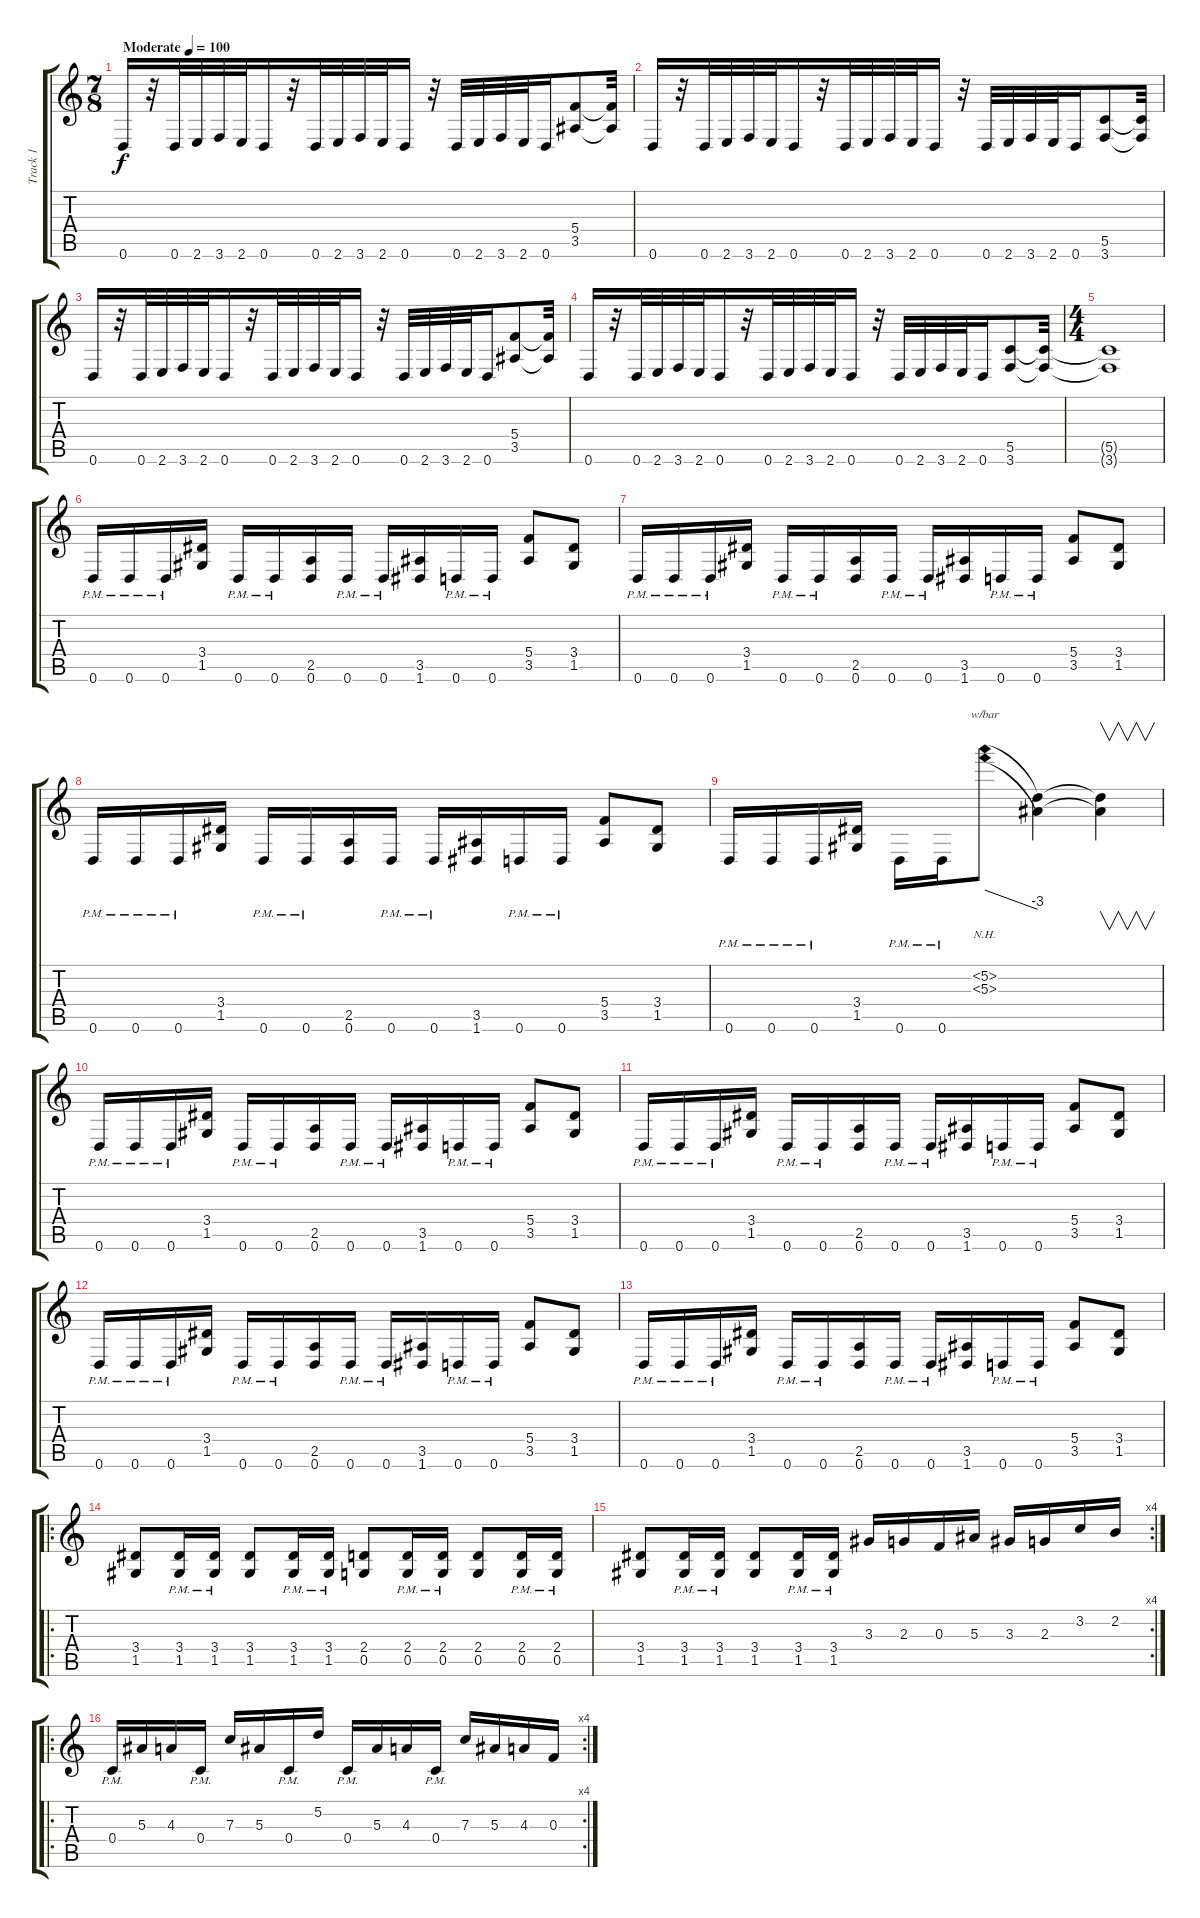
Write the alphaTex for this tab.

\track ("Track 1" "Track 1") {instrument distortionguitar}
\staff {score tabs}
\tuning (D4 A3 F3 C3 G2 D2) {hide}
\ts (7 8)
\tempo (100 "Moderate")
\clef g2
\ks c
0.6.16{dy f instrument distortionguitar} r.32 0.6.32 2.6.32 3.6.32 2.6.32 0.6.16 r.32 0.6.32 2.6.32 3.6.32 2.6.32 0.6.16 r.32 0.6.32 2.6.32 3.6.32 2.6.32 0.6.16 (5.4 3.5).8 (5.4{t} 3.5{t}).32 |
0.6.16 r.32 0.6.32 2.6.32 3.6.32 2.6.32 0.6.16 r.32 0.6.32 2.6.32 3.6.32 2.6.32 0.6.16 r.32 0.6.32 2.6.32 3.6.32 2.6.32 0.6.16 (5.5 3.6).8 (5.5{t} 3.6{t}).32 |
0.6.16 r.32 0.6.32 2.6.32 3.6.32 2.6.32 0.6.16 r.32 0.6.32 2.6.32 3.6.32 2.6.32 0.6.16 r.32 0.6.32 2.6.32 3.6.32 2.6.32 0.6.16 (5.4 3.5).8 (5.4{t} 3.5{t}).32 |
0.6.16 r.32 0.6.32 2.6.32 3.6.32 2.6.32 0.6.16 r.32 0.6.32 2.6.32 3.6.32 2.6.32 0.6.16 r.32 0.6.32 2.6.32 3.6.32 2.6.32 0.6.16 (5.5 3.6).8 (5.5{t} 3.6{t}).32 |
\ts (4 4)
(5.5{t} 3.6{t}).1 |
0.6{pm}.16 0.6{pm}.16 0.6{pm}.16 (3.4 1.5).16 0.6{pm}.16 0.6{pm}.16 (2.5 0.6).16 0.6{pm}.16 0.6{pm}.16 (3.5 1.6).16 0.6{pm}.16 0.6{pm}.16 (5.4 3.5).8 (3.4 1.5).8 |
0.6{pm}.16 0.6{pm}.16 0.6{pm}.16 (3.4 1.5).16 0.6{pm}.16 0.6{pm}.16 (2.5 0.6).16 0.6{pm}.16 0.6{pm}.16 (3.5 1.6).16 0.6{pm}.16 0.6{pm}.16 (5.4 3.5).8 (3.4 1.5).8 |
0.6{pm}.16 0.6{pm}.16 0.6{pm}.16 (3.4 1.5).16 0.6{pm}.16 0.6{pm}.16 (2.5 0.6).16 0.6{pm}.16 0.6{pm}.16 (3.5 1.6).16 0.6{pm}.16 0.6{pm}.16 (5.4 3.5).8 (3.4 1.5).8 |
0.6{pm}.16 0.6{pm}.16 0.6{pm}.16 (3.4 1.5).16 0.6{pm}.16 0.6{pm}.16 (5.2{nh} 5.3{nh}).8{tbe (dive default 0 0 60 -12)} (5.2{t} 5.3{t}).4 (5.2{t} 5.3{t}).4{v} |
0.6{pm}.16 0.6{pm}.16 0.6{pm}.16 (3.4 1.5).16 0.6{pm}.16 0.6{pm}.16 (2.5 0.6).16 0.6{pm}.16 0.6{pm}.16 (3.5 1.6).16 0.6{pm}.16 0.6{pm}.16 (5.4 3.5).8 (3.4 1.5).8 |
0.6{pm}.16 0.6{pm}.16 0.6{pm}.16 (3.4 1.5).16 0.6{pm}.16 0.6{pm}.16 (2.5 0.6).16 0.6{pm}.16 0.6{pm}.16 (3.5 1.6).16 0.6{pm}.16 0.6{pm}.16 (5.4 3.5).8 (3.4 1.5).8 |
0.6{pm}.16 0.6{pm}.16 0.6{pm}.16 (3.4 1.5).16 0.6{pm}.16 0.6{pm}.16 (2.5 0.6).16 0.6{pm}.16 0.6{pm}.16 (3.5 1.6).16 0.6{pm}.16 0.6{pm}.16 (5.4 3.5).8 (3.4 1.5).8 |
0.6{pm}.16 0.6{pm}.16 0.6{pm}.16 (3.4 1.5).16 0.6{pm}.16 0.6{pm}.16 (2.5 0.6).16 0.6{pm}.16 0.6{pm}.16 (3.5 1.6).16 0.6{pm}.16 0.6{pm}.16 (5.4 3.5).8 (3.4 1.5).8 |
\ro
(3.4 1.5).8 (3.4{pm} 1.5{pm}).16 (3.4{pm} 1.5{pm}).16 (3.4 1.5).8 (3.4{pm} 1.5{pm}).16 (3.4{pm} 1.5{pm}).16 (2.4 0.5).8 (2.4{pm} 0.5{pm}).16 (2.4{pm} 0.5{pm}).16 (2.4 0.5).8 (2.4{pm} 0.5{pm}).16 (2.4{pm} 0.5{pm}).16 |
\rc 4
(3.4 1.5).8 (3.4{pm} 1.5{pm}).16 (3.4{pm} 1.5{pm}).16 (3.4 1.5).8 (3.4{pm} 1.5{pm}).16 (3.4{pm} 1.5{pm}).16 3.3.16 2.3.16 0.3.16 5.3.16 3.3.16 2.3.16 3.2.16 2.2.16 |
\ro
\rc 4
0.4{pm}.16 5.3.16 4.3.16 0.4{pm}.16 7.3.16 5.3.16 0.4{pm}.16 5.2.16 0.4{pm}.16 5.3.16 4.3.16 0.4{pm}.16 7.3.16 5.3.16 4.3.16 0.3.16
